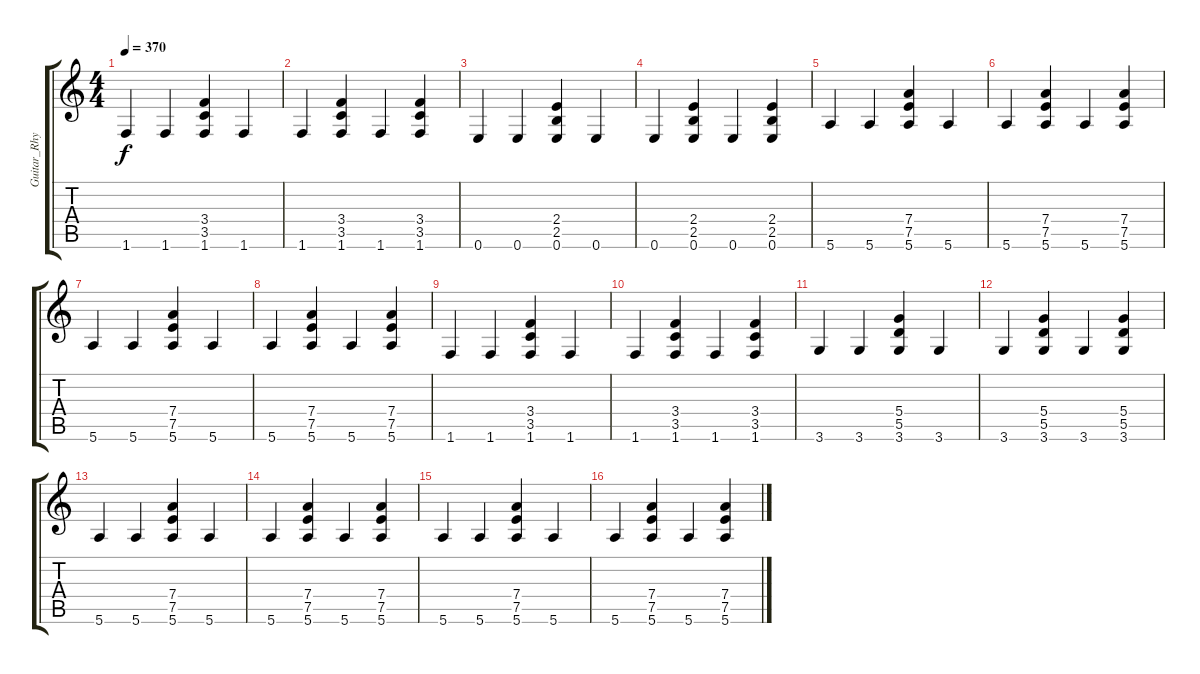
\track ("Guitar_Rhytm" "Guitar_Rhy") {instrument distortionguitar}
\staff {score tabs}
\tuning (E4 B3 G3 D3 A2 E2) {hide}
\ts (4 4)
\tempo 370
\clef g2
\ks c
1.6.4{dy f} 1.6.4 (3.4 3.5 1.6).4 1.6.4 |
1.6.4 (3.4 3.5 1.6).4 1.6.4 (3.4 3.5 1.6).4 |
0.6.4 0.6.4 (2.4 2.5 0.6).4 0.6.4 |
0.6.4 (2.4 2.5 0.6).4 0.6.4 (2.4 2.5 0.6).4 |
5.6.4 5.6.4 (7.4 7.5 5.6).4 5.6.4 |
5.6.4 (7.4 7.5 5.6).4 5.6.4 (7.4 7.5 5.6).4 |
5.6.4 5.6.4 (7.4 7.5 5.6).4 5.6.4 |
5.6.4 (7.4 7.5 5.6).4 5.6.4 (7.4 7.5 5.6).4 |
1.6.4 1.6.4 (3.4 3.5 1.6).4 1.6.4 |
1.6.4 (3.4 3.5 1.6).4 1.6.4 (3.4 3.5 1.6).4 |
3.6.4 3.6.4 (5.4 5.5 3.6).4 3.6.4 |
3.6.4 (5.4 5.5 3.6).4 3.6.4 (5.4 5.5 3.6).4 |
5.6.4 5.6.4 (7.4 7.5 5.6).4 5.6.4 |
5.6.4 (7.4 7.5 5.6).4 5.6.4 (7.4 7.5 5.6).4 |
5.6.4 5.6.4 (7.4 7.5 5.6).4 5.6.4 |
5.6.4 (7.4 7.5 5.6).4 5.6.4 (7.4 7.5 5.6).4
